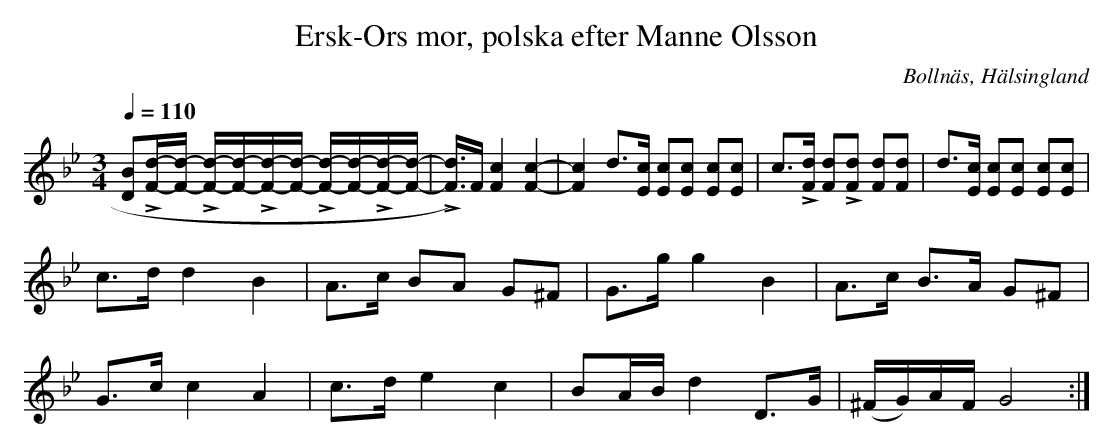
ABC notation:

X:1
T: Ersk-Ors mor, polska efter Manne Olsson
O:Bollnäs, Hälsingland
M:3/4
L:1/8
Q:1/4=110
K:Gm
[D B]L[F/d/]-[F/d/] - L[F/d/]-[F/d/]-L[F/d/]-[F/d/] - L[F/d/]-[F/d/]-L[F/d/]-[F/d/]-| L[F/ d/])>F [-F2 c2] [F2 c2]-|[F2 c2] d>[Ec] [Ec][Ec] [Ec][Ec] | \
c>L[Fd] [Fd]L[Fd] [Fd][Fd] | d>[Ec] [Ec][Ec] [Ec][Ec] |
c>d    d2       B2           | A>c    BA       G^F       | G>g    g2 B2     | A>c         B>A G^F  |
G>c    c2       A2           | c>d    e2       c2        | BA/B/  d2 D>G   | (^F/G/)A/F/ G4      :|
